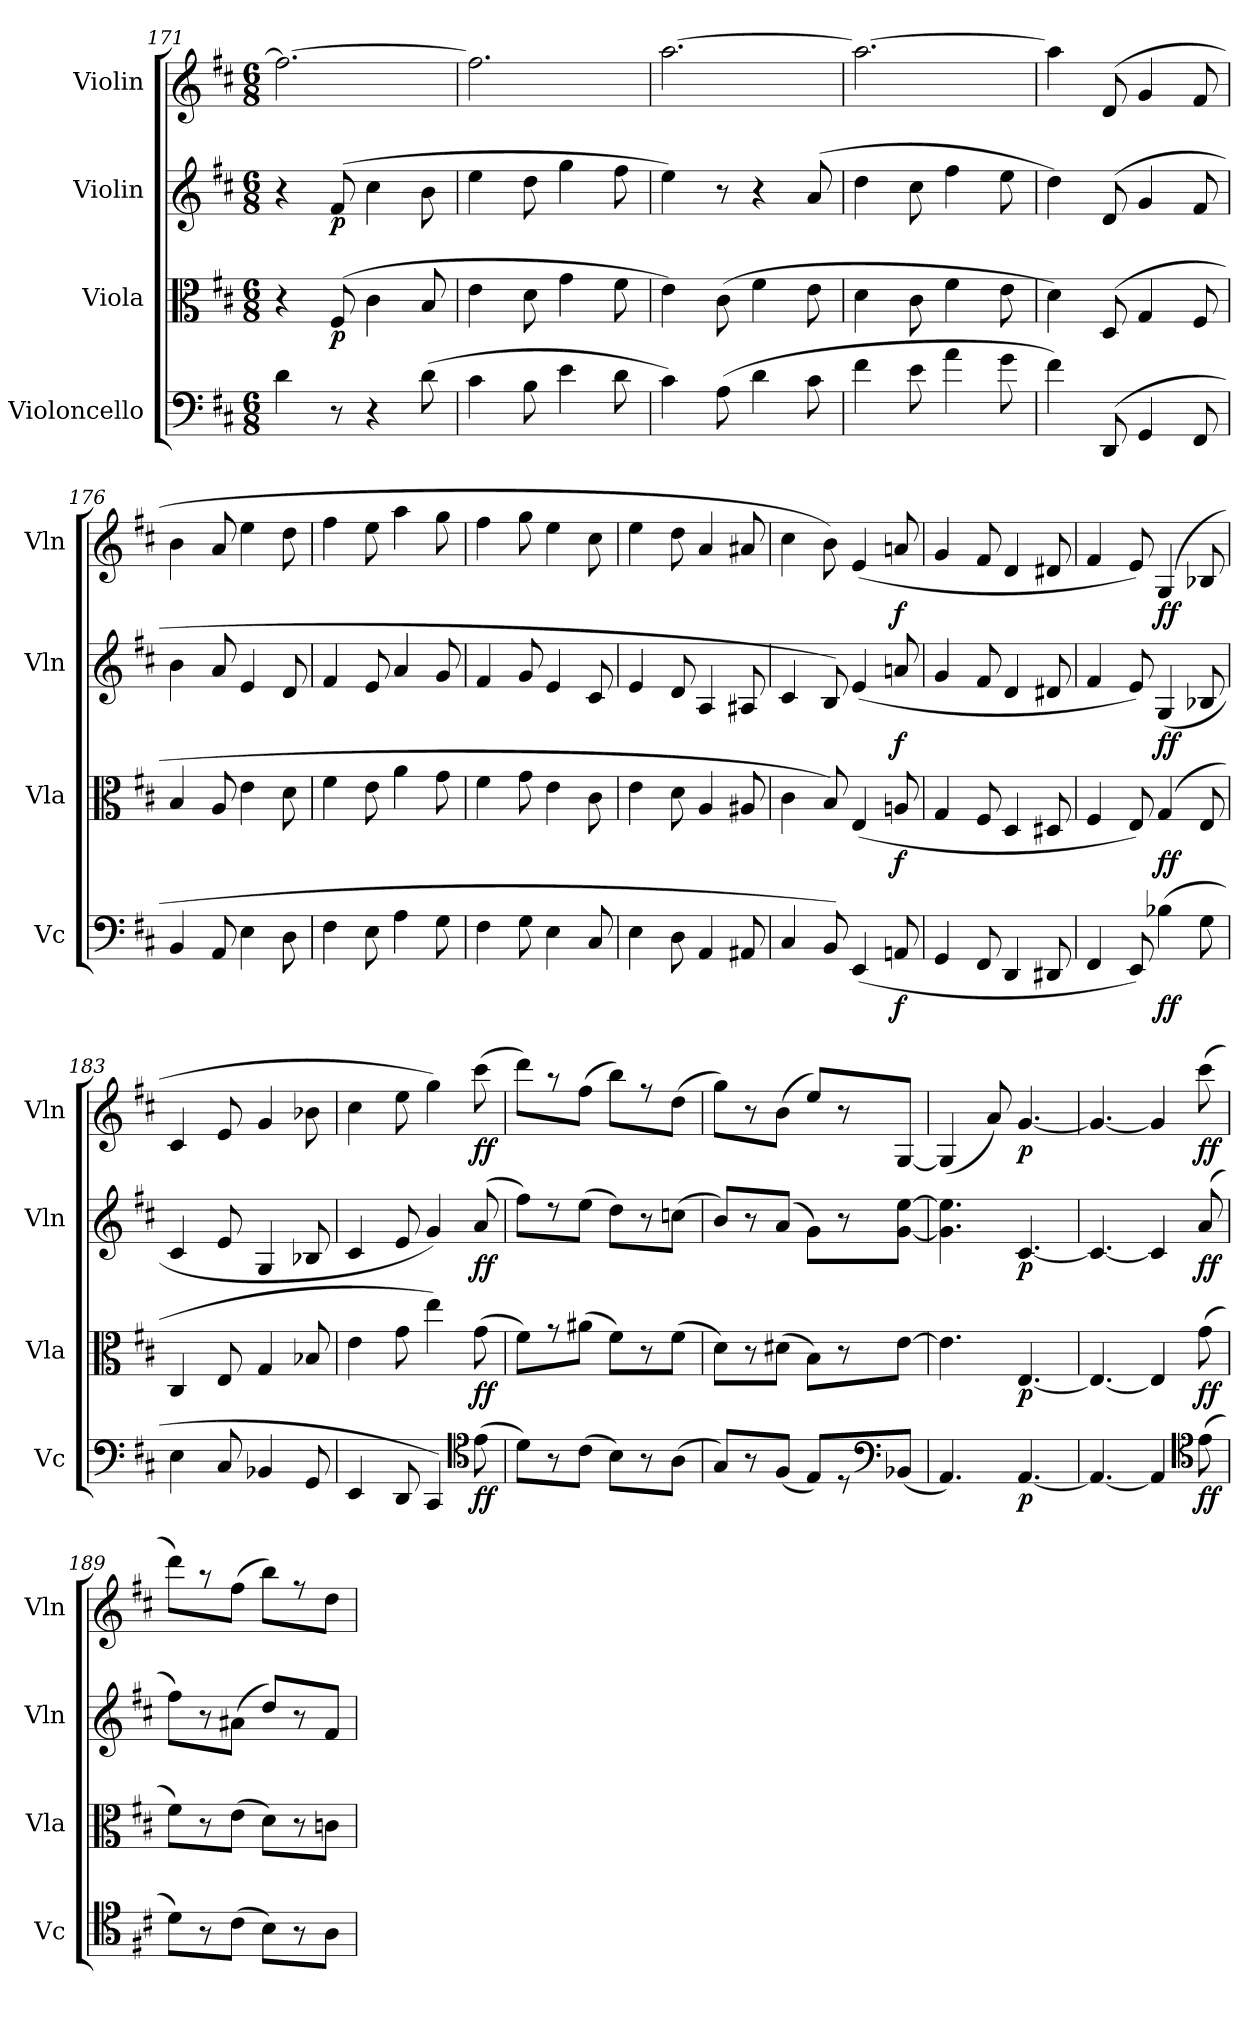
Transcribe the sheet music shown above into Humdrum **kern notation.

**kern	**dynam	**kern	**dynam	**kern	**dynam	**kern	**dynam
*part4	*part4	*part3	*part3	*part2	*part2	*part1	*part1
*staff4	*staff4	*staff3	*staff3	*staff2	*staff2	*staff1	*staff1
*I"Violoncello	*	*I"Viola	*	*I"Violin	*	*I"Violin	*
*I'Vc	*	*I'Vla	*	*I'Vln	*	*I'Vln	*
*clefF4	*	*clefC3	*	*clefG2	*	*clefG2	*
*k[f#c#]	*	*k[f#c#]	*	*k[f#c#]	*	*k[f#c#]	*
*D:	*	*D:	*	*D:	*	*D:	*
*M6/8	*	*M6/8	*	*M6/8	*	*M6/8	*
=171	=171	=171	=171	=171	=171	=171	=171
4d\	.	4r	.	4r	.	2.ff#\_	.
8r	.	(8F#/	p	(8f#/	p	.	.
4r	.	4c#\	.	4cc#\	.	.	.
(8d\	.	8B/	.	8b\	.	.	.
=172	=172	=172	=172	=172	=172	=172	=172
4c#\	.	4e\	.	4ee\	.	2.ff#\]	.
8B\	.	8d\	.	8dd\	.	.	.
4e\	.	4g\	.	4gg\	.	.	.
8d\	.	8f#\	.	8ff#\	.	.	.
=173	=173	=173	=173	=173	=173	=173	=173
4c#\)	.	4e\)	.	4ee\)	.	[2.aa\	.
(8A\	.	(8c#\	.	8r	.	.	.
4d\	.	4f#\	.	4r	.	.	.
8c#\	.	8e\	.	(8a/	.	.	.
=174	=174	=174	=174	=174	=174	=174	=174
4f#\	.	4d\	.	4dd\	.	2.aa\_	.
8e\	.	8c#\	.	8cc#\	.	.	.
4a\	.	4f#\	.	4ff#\	.	.	.
8g\	.	8e\	.	8ee\	.	.	.
=175	=175	=175	=175	=175	=175	=175	=175
4f#\)	.	4d\)	.	4dd\)	.	4aa\]	.
(8DD/	.	(8D/	.	(8d/	.	(8d/	.
4GG/	.	4G/	.	4g/	.	4g/	.
8FF#/	.	8F#/	.	8f#/	.	8f#/	.
=176	=176	=176	=176	=176	=176	=176	=176
4BB/	.	4B/	.	4b\	.	4b\	.
8AA/	.	8A/	.	8a/	.	8a/	.
4E\	.	4e\	.	4e/	.	4ee\	.
8D\	.	8d\	.	8d/	.	8dd\	.
=177	=177	=177	=177	=177	=177	=177	=177
4F#\	.	4f#\	.	4f#/	.	4ff#\	.
8E\	.	8e\	.	8e/	.	8ee\	.
4A\	.	4a\	.	4a/	.	4aa\	.
8G\	.	8g\	.	8g/	.	8gg\	.
=178	=178	=178	=178	=178	=178	=178	=178
4F#\	.	4f#\	.	4f#/	.	4ff#\	.
8G\	.	8g\	.	8g/	.	8gg\	.
4E\	.	4e\	.	4e/	.	4ee\	.
8C#/	.	8c#\	.	8c#/	.	8cc#\	.
=179	=179	=179	=179	=179	=179	=179	=179
4E\	.	4e\	.	4e/	.	4ee\	.
8D\	.	8d\	.	8d/	.	8dd\	.
4AA/	.	4A/	.	4A/	.	4a/	.
8AA#X/	.	8A#X/	.	8A#X/	.	8a#X/	.
=180	=180	=180	=180	=180	=180	=180	=180
4C#/	.	4c#\	.	4c#/	.	4cc#\	.
8BB/)	.	8B/)	.	8B/)	.	8b\)	.
(4EE/	.	(4E/	.	(4e/	.	(4e/	.
8AAn/	f	8An/	f	8an/	f	8an/	f
=181	=181	=181	=181	=181	=181	=181	=181
4GG/	.	4G/	.	4g/	.	4g/	.
8FF#/	.	8F#/	.	8f#/	.	8f#/	.
4DD/	.	4D/	.	4d/	.	4d/	.
8DD#X/	.	8D#X/	.	8d#X/	.	8d#X/	.
=182	=182	=182	=182	=182	=182	=182	=182
4FF#/	.	4F#/	.	4f#/	.	4f#/	.
8EE/)	.	8E/)	.	8e/)	.	8e/)	.
(4B-X\	ff	(4G/	ff	(4G/	ff	(4G/	ff
8G\	.	8E/	.	8B-X/	.	8B-X/	.
=183	=183	=183	=183	=183	=183	=183	=183
4E\	.	4C#/	.	4c#/	.	4c#/	.
8C#/	.	8E/	.	8e/	.	8e/	.
4BB-X/	.	4G/	.	4G/	.	4g/	.
8GG/	.	8B-X/	.	8B-X/	.	8b-X\	.
=184	=184	=184	=184	=184	=184	=184	=184
4EE/	.	4e\	.	4c#/	.	4cc#\	.
8DD/	.	8g\	.	8e/	.	8ee\	.
4CC#/)	.	4ee\)	.	4g/)	.	4gg\)	.
*clefC4	*	*	*	*	*	*	*
(8e\	ff	(8g\	ff	(8a/	ff	(8ccc#\	ff
=185	=185	=185	=185	=185	=185	=185	=185
8d\L)	.	8f#\L)	.	8ff#\L)	.	8ddd\L)	.
8r	.	8r	.	8r	.	8r	.
(8c#\J	.	(8a#X\J	.	(8ee\J	.	(8ff#\J	.
8B\L)	.	8f#\L)	.	8dd\L)	.	8bb\L)	.
8r	.	8r	.	8r	.	8r	.
(8A\J	.	(8f#\J	.	(8ccn\J	.	(8dd\J	.
=186	=186	=186	=186	=186	=186	=186	=186
8G/L)	.	8d\L)	.	8b/L)	.	8gg\L)	.
8r	.	8r	.	8r	.	8r	.
(8F#/J	.	(8d#X\J	.	(8a/J	.	(8b\J	.
8E/L)	.	8B\L)	.	8g\L)	.	8ee/L)	.
8r	.	8r	.	8r	.	8r	.
*clefF4	*	*	*	*	*	*	*
(8BB-X/J	.	[8e\J	.	[8g\ [8ee\J	.	[8G/J	.
=187	=187	=187	=187	=187	=187	=187	=187
4.AA/)	.	4.e\]	.	4.g]\ 4.ee]\	.	(4G/]	.
.	.	.	.	.	.	8a/)	.
[4.AA/	p	[4.E/	p	[4.c#/	p	[4.g/	p
=188	=188	=188	=188	=188	=188	=188	=188
4.AA/_	.	4.E/_	.	4.c#/_	.	4.g/_	.
4AA/]	.	4E/]	.	4c#/]	.	4g/]	.
*clefC4	*	*	*	*	*	*	*
(8e\	ff	(8g\	ff	(8a/	ff	(8ccc#\	ff
=189	=189	=189	=189	=189	=189	=189	=189
8d\L)	.	8f#\L)	.	8ff#\L)	.	8ddd\L)	.
8r	.	8r	.	8r	.	8r	.
(8c#\J	.	(8e\J	.	(8a#X\J	.	(8ff#\J	.
8B\L)	.	8d\L)	.	8dd/L)	.	8bb\L)	.
8r	.	8r	.	8r	.	8r	.
8A\J	.	8cn\J	.	8f#/J	.	8dd\J	.
=	=	=	=	=	=	=	=
*-	*-	*-	*-	*-	*-	*-	*-
